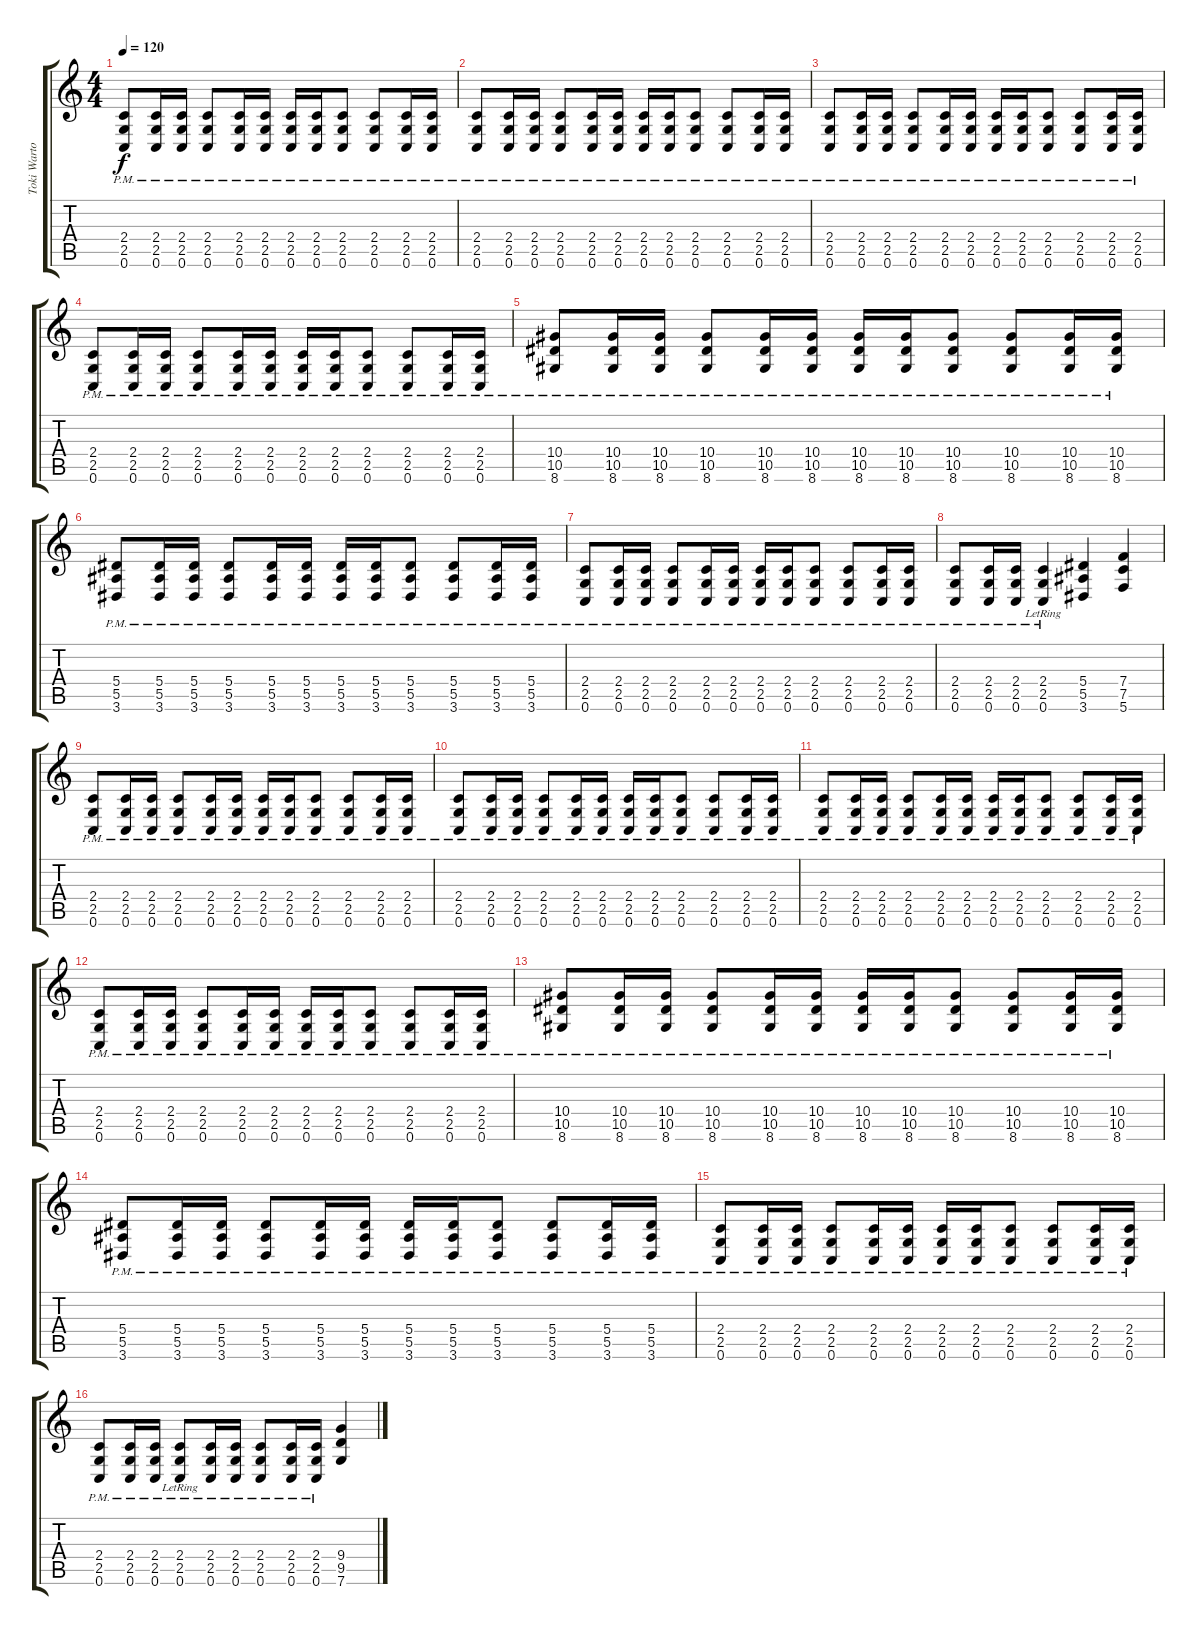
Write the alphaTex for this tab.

\track ("Toki Wartooth" "Toki Warto") {instrument overdrivenguitar}
\staff {score tabs}
\tuning (C4 G3 Eb3 Bb2 F2 C2) {hide}
\ts (4 4)
\tempo 120
\clef g2
\ks c
(2.4{pm} 2.5{pm} 0.6{pm}).8{dy f} (2.4{pm} 2.5{pm} 0.6{pm}).16 (2.4{pm} 2.5{pm} 0.6{pm}).16 (2.4{pm} 2.5{pm} 0.6{pm}).8 (2.4{pm} 2.5{pm} 0.6{pm}).16 (2.4{pm} 2.5{pm} 0.6{pm}).16 (2.4{pm} 2.5{pm} 0.6{pm}).16 (2.4{pm} 2.5{pm} 0.6{pm}).16 (2.4{pm} 2.5{pm} 0.6{pm}).8 (2.4{pm} 2.5{pm} 0.6{pm}).8 (2.4{pm} 2.5{pm} 0.6{pm}).16 (2.4{pm} 2.5{pm} 0.6{pm}).16 |
(2.4{pm} 2.5{pm} 0.6{pm}).8 (2.4{pm} 2.5{pm} 0.6{pm}).16 (2.4{pm} 2.5{pm} 0.6{pm}).16 (2.4{pm} 2.5{pm} 0.6{pm}).8 (2.4{pm} 2.5{pm} 0.6{pm}).16 (2.4{pm} 2.5{pm} 0.6{pm}).16 (2.4{pm} 2.5{pm} 0.6{pm}).16 (2.4{pm} 2.5{pm} 0.6{pm}).16 (2.4{pm} 2.5{pm} 0.6{pm}).8 (2.4{pm} 2.5{pm} 0.6{pm}).8 (2.4{pm} 2.5{pm} 0.6{pm}).16 (2.4{pm} 2.5{pm} 0.6{pm}).16 |
(2.4{pm} 2.5{pm} 0.6{pm}).8 (2.4{pm} 2.5{pm} 0.6{pm}).16 (2.4{pm} 2.5{pm} 0.6{pm}).16 (2.4{pm} 2.5{pm} 0.6{pm}).8 (2.4{pm} 2.5{pm} 0.6{pm}).16 (2.4{pm} 2.5{pm} 0.6{pm}).16 (2.4{pm} 2.5{pm} 0.6{pm}).16 (2.4{pm} 2.5{pm} 0.6{pm}).16 (2.4{pm} 2.5{pm} 0.6{pm}).8 (2.4{pm} 2.5{pm} 0.6{pm}).8 (2.4{pm} 2.5{pm} 0.6{pm}).16 (2.4{pm} 2.5{pm} 0.6{pm}).16 |
(2.4{pm} 2.5{pm} 0.6{pm}).8 (2.4{pm} 2.5{pm} 0.6{pm}).16 (2.4{pm} 2.5{pm} 0.6{pm}).16 (2.4{pm} 2.5{pm} 0.6{pm}).8 (2.4{pm} 2.5{pm} 0.6{pm}).16 (2.4{pm} 2.5{pm} 0.6{pm}).16 (2.4{pm} 2.5{pm} 0.6{pm}).16 (2.4{pm} 2.5{pm} 0.6{pm}).16 (2.4{pm} 2.5{pm} 0.6{pm}).8 (2.4{pm} 2.5{pm} 0.6{pm}).8 (2.4{pm} 2.5{pm} 0.6{pm}).16 (2.4{pm} 2.5{pm} 0.6{pm}).16 |
(10.4{pm} 10.5{pm} 8.6{pm}).8 (10.4{pm} 10.5{pm} 8.6{pm}).16 (10.4{pm} 10.5{pm} 8.6{pm}).16 (10.4{pm} 10.5{pm} 8.6{pm}).8 (10.4{pm} 10.5{pm} 8.6{pm}).16 (10.4{pm} 10.5{pm} 8.6{pm}).16 (10.4{pm} 10.5{pm} 8.6{pm}).16 (10.4{pm} 10.5{pm} 8.6{pm}).16 (10.4{pm} 10.5{pm} 8.6{pm}).8 (10.4{pm} 10.5{pm} 8.6{pm}).8 (10.4{pm} 10.5{pm} 8.6{pm}).16 (10.4{pm} 10.5{pm} 8.6{pm}).16 |
(5.4{pm} 5.5{pm} 3.6{pm}).8 (5.4{pm} 5.5{pm} 3.6{pm}).16 (5.4{pm} 5.5{pm} 3.6{pm}).16 (5.4{pm} 5.5{pm} 3.6{pm}).8 (5.4{pm} 5.5{pm} 3.6{pm}).16 (5.4{pm} 5.5{pm} 3.6{pm}).16 (5.4{pm} 5.5{pm} 3.6{pm}).16 (5.4{pm} 5.5{pm} 3.6{pm}).16 (5.4{pm} 5.5{pm} 3.6{pm}).8 (5.4{pm} 5.5{pm} 3.6{pm}).8 (5.4{pm} 5.5{pm} 3.6{pm}).16 (5.4{pm} 5.5{pm} 3.6{pm}).16 |
(2.4{pm} 2.5{pm} 0.6{pm}).8 (2.4{pm} 2.5{pm} 0.6{pm}).16 (2.4{pm} 2.5{pm} 0.6{pm}).16 (2.4{pm} 2.5{pm} 0.6{pm}).8 (2.4{pm} 2.5{pm} 0.6{pm}).16 (2.4{pm} 2.5{pm} 0.6{pm}).16 (2.4{pm} 2.5{pm} 0.6{pm}).16 (2.4{pm} 2.5{pm} 0.6{pm}).16 (2.4{pm} 2.5{pm} 0.6{pm}).8 (2.4{pm} 2.5{pm} 0.6{pm}).8 (2.4{pm} 2.5{pm} 0.6{pm}).16 (2.4{pm} 2.5{pm} 0.6{pm}).16 |
(2.4{pm} 2.5{pm} 0.6{pm}).8 (2.4{pm} 2.5{pm} 0.6{pm}).16 (2.4{pm} 2.5{pm} 0.6{pm}).16 (2.4{pm lr} 2.5{pm lr} 0.6{pm lr}).4 (5.4 5.5 3.6).4 (7.4 7.5 5.6).4 |
(2.4{pm} 2.5{pm} 0.6{pm}).8 (2.4{pm} 2.5{pm} 0.6{pm}).16 (2.4{pm} 2.5{pm} 0.6{pm}).16 (2.4{pm} 2.5{pm} 0.6{pm}).8 (2.4{pm} 2.5{pm} 0.6{pm}).16 (2.4{pm} 2.5{pm} 0.6{pm}).16 (2.4{pm} 2.5{pm} 0.6{pm}).16 (2.4{pm} 2.5{pm} 0.6{pm}).16 (2.4{pm} 2.5{pm} 0.6{pm}).8 (2.4{pm} 2.5{pm} 0.6{pm}).8 (2.4{pm} 2.5{pm} 0.6{pm}).16 (2.4{pm} 2.5{pm} 0.6{pm}).16 |
(2.4{pm} 2.5{pm} 0.6{pm}).8 (2.4{pm} 2.5{pm} 0.6{pm}).16 (2.4{pm} 2.5{pm} 0.6{pm}).16 (2.4{pm} 2.5{pm} 0.6{pm}).8 (2.4{pm} 2.5{pm} 0.6{pm}).16 (2.4{pm} 2.5{pm} 0.6{pm}).16 (2.4{pm} 2.5{pm} 0.6{pm}).16 (2.4{pm} 2.5{pm} 0.6{pm}).16 (2.4{pm} 2.5{pm} 0.6{pm}).8 (2.4{pm} 2.5{pm} 0.6{pm}).8 (2.4{pm} 2.5{pm} 0.6{pm}).16 (2.4{pm} 2.5{pm} 0.6{pm}).16 |
(2.4{pm} 2.5{pm} 0.6{pm}).8 (2.4{pm} 2.5{pm} 0.6{pm}).16 (2.4{pm} 2.5{pm} 0.6{pm}).16 (2.4{pm} 2.5{pm} 0.6{pm}).8 (2.4{pm} 2.5{pm} 0.6{pm}).16 (2.4{pm} 2.5{pm} 0.6{pm}).16 (2.4{pm} 2.5{pm} 0.6{pm}).16 (2.4{pm} 2.5{pm} 0.6{pm}).16 (2.4{pm} 2.5{pm} 0.6{pm}).8 (2.4{pm} 2.5{pm} 0.6{pm}).8 (2.4{pm} 2.5{pm} 0.6{pm}).16 (2.4{pm} 2.5{pm} 0.6{pm}).16 |
(2.4{pm} 2.5{pm} 0.6{pm}).8 (2.4{pm} 2.5{pm} 0.6{pm}).16 (2.4{pm} 2.5{pm} 0.6{pm}).16 (2.4{pm} 2.5{pm} 0.6{pm}).8 (2.4{pm} 2.5{pm} 0.6{pm}).16 (2.4{pm} 2.5{pm} 0.6{pm}).16 (2.4{pm} 2.5{pm} 0.6{pm}).16 (2.4{pm} 2.5{pm} 0.6{pm}).16 (2.4{pm} 2.5{pm} 0.6{pm}).8 (2.4{pm} 2.5{pm} 0.6{pm}).8 (2.4{pm} 2.5{pm} 0.6{pm}).16 (2.4{pm} 2.5{pm} 0.6{pm}).16 |
(10.4{pm} 10.5{pm} 8.6{pm}).8 (10.4{pm} 10.5{pm} 8.6{pm}).16 (10.4{pm} 10.5{pm} 8.6{pm}).16 (10.4{pm} 10.5{pm} 8.6{pm}).8 (10.4{pm} 10.5{pm} 8.6{pm}).16 (10.4{pm} 10.5{pm} 8.6{pm}).16 (10.4{pm} 10.5{pm} 8.6{pm}).16 (10.4{pm} 10.5{pm} 8.6{pm}).16 (10.4{pm} 10.5{pm} 8.6{pm}).8 (10.4{pm} 10.5{pm} 8.6{pm}).8 (10.4{pm} 10.5{pm} 8.6{pm}).16 (10.4{pm} 10.5{pm} 8.6{pm}).16 |
(5.4{pm} 5.5{pm} 3.6{pm}).8 (5.4{pm} 5.5{pm} 3.6{pm}).16 (5.4{pm} 5.5{pm} 3.6{pm}).16 (5.4{pm} 5.5{pm} 3.6{pm}).8 (5.4{pm} 5.5{pm} 3.6{pm}).16 (5.4{pm} 5.5{pm} 3.6{pm}).16 (5.4{pm} 5.5{pm} 3.6{pm}).16 (5.4{pm} 5.5{pm} 3.6{pm}).16 (5.4{pm} 5.5{pm} 3.6{pm}).8 (5.4{pm} 5.5{pm} 3.6{pm}).8 (5.4{pm} 5.5{pm} 3.6{pm}).16 (5.4{pm} 5.5{pm} 3.6{pm}).16 |
(2.4{pm} 2.5{pm} 0.6{pm}).8 (2.4{pm} 2.5{pm} 0.6{pm}).16 (2.4{pm} 2.5{pm} 0.6{pm}).16 (2.4{pm} 2.5{pm} 0.6{pm}).8 (2.4{pm} 2.5{pm} 0.6{pm}).16 (2.4{pm} 2.5{pm} 0.6{pm}).16 (2.4{pm} 2.5{pm} 0.6{pm}).16 (2.4{pm} 2.5{pm} 0.6{pm}).16 (2.4{pm} 2.5{pm} 0.6{pm}).8 (2.4{pm} 2.5{pm} 0.6{pm}).8 (2.4{pm} 2.5{pm} 0.6{pm}).16 (2.4{pm} 2.5{pm} 0.6{pm}).16 |
(2.4{pm} 2.5{pm} 0.6{pm}).8 (2.4{pm} 2.5{pm} 0.6{pm}).16 (2.4{pm} 2.5{pm} 0.6{pm}).16 (2.4{pm lr} 2.5{pm lr} 0.6{pm lr}).8 (2.4{pm} 2.5{pm} 0.6{pm}).16 (2.4{pm} 2.5{pm} 0.6{pm}).16 (2.4{pm} 2.5{pm} 0.6{pm}).8 (2.4{pm} 2.5{pm} 0.6{pm}).16 (2.4{pm} 2.5{pm} 0.6{pm}).16 (9.4 9.5 7.6).4
